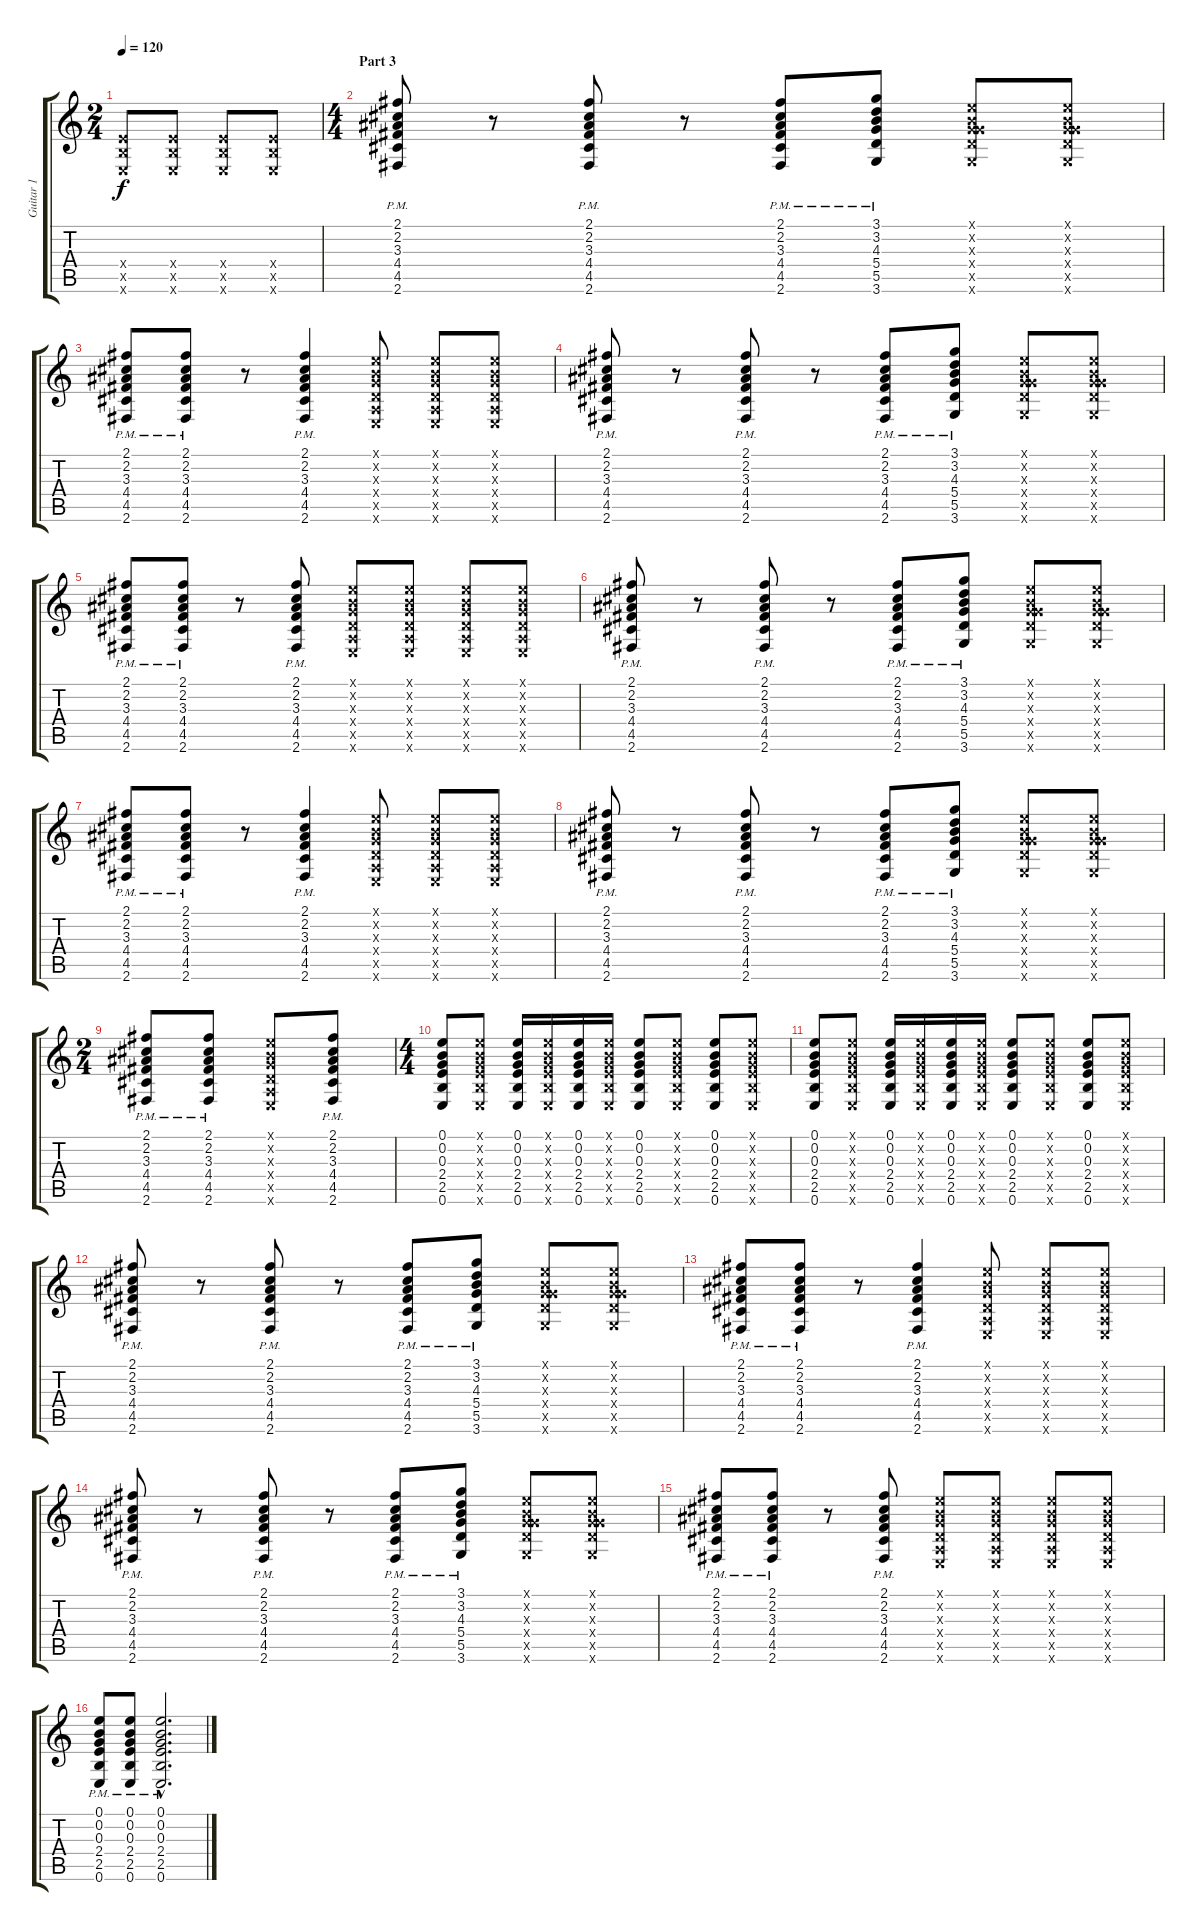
\track ("Guitar 1" "Guitar 1") {instrument acousticguitarnylon}
\staff {score tabs}
\tuning (E4 B3 G3 D3 A2 E2) {hide}
\ts (2 4)
\tempo 120
\clef g2
\ks c
(2.4{x} 2.5{x} 0.6{x}).8{dy f} (2.4{x} 2.5{x} 0.6{x}).8 (2.4{x} 2.5{x} 0.6{x}).8 (2.4{x} 2.5{x} 0.6{x}).8 |
\ts (4 4)
\section ("" "Part 3")
(2.1{pm} 2.2{pm} 3.3{pm} 4.4{pm} 4.5{pm} 2.6{pm}).8 r.8 (2.1{pm} 2.2{pm} 3.3{pm} 4.4{pm} 4.5{pm} 2.6{pm}).8 r.8 (2.1{pm} 2.2{pm} 3.3{pm} 4.4{pm} 4.5{pm} 2.6{pm}).8 (3.1{pm} 3.2{pm} 4.3{pm} 5.4{pm} 5.5{pm} 3.6{pm}).8 (0.1{x} 0.2{x} 0.3{x} 5.4{x} 5.5{x} 3.6{x}).8 (0.1{x} 0.2{x} 0.3{x} 5.4{x} 5.5{x} 3.6{x}).8 |
(2.1{pm} 2.2{pm} 3.3{pm} 4.4{pm} 4.5{pm} 2.6{pm}).8 (2.1{pm} 2.2{pm} 3.3{pm} 4.4{pm} 4.5{pm} 2.6{pm}).8 r.8 (2.1{pm} 2.2{pm} 3.3{pm} 4.4{pm} 4.5{pm} 2.6{pm}).4 (0.1{x} 0.2{x} 0.3{x} 0.4{x} 0.5{x} 0.6{x}).8 (0.1{x} 0.2{x} 0.3{x} 0.4{x} 0.5{x} 0.6{x}).8 (0.1{x} 0.2{x} 0.3{x} 0.4{x} 0.5{x} 0.6{x}).8 |
(2.1{pm} 2.2{pm} 3.3{pm} 4.4{pm} 4.5{pm} 2.6{pm}).8 r.8 (2.1{pm} 2.2{pm} 3.3{pm} 4.4{pm} 4.5{pm} 2.6{pm}).8 r.8 (2.1{pm} 2.2{pm} 3.3{pm} 4.4{pm} 4.5{pm} 2.6{pm}).8 (3.1{pm} 3.2{pm} 4.3{pm} 5.4{pm} 5.5{pm} 3.6{pm}).8 (0.1{x} 0.2{x} 0.3{x} 5.4{x} 5.5{x} 3.6{x}).8 (0.1{x} 0.2{x} 0.3{x} 5.4{x} 5.5{x} 3.6{x}).8 |
(2.1{pm} 2.2{pm} 3.3{pm} 4.4{pm} 4.5{pm} 2.6{pm}).8 (2.1{pm} 2.2{pm} 3.3{pm} 4.4{pm} 4.5{pm} 2.6{pm}).8 r.8 (2.1{pm} 2.2{pm} 3.3{pm} 4.4{pm} 4.5{pm} 2.6{pm}).8 (0.1{x} 0.2{x} 0.3{x} 0.4{x} 0.5{x} 0.6{x}).8 (0.1{x} 0.2{x} 0.3{x} 0.4{x} 0.5{x} 0.6{x}).8 (0.1{x} 0.2{x} 0.3{x} 0.4{x} 0.5{x} 0.6{x}).8 (0.1{x} 0.2{x} 0.3{x} 0.4{x} 0.5{x} 0.6{x}).8 |
(2.1{pm} 2.2{pm} 3.3{pm} 4.4{pm} 4.5{pm} 2.6{pm}).8 r.8 (2.1{pm} 2.2{pm} 3.3{pm} 4.4{pm} 4.5{pm} 2.6{pm}).8 r.8 (2.1{pm} 2.2{pm} 3.3{pm} 4.4{pm} 4.5{pm} 2.6{pm}).8 (3.1{pm} 3.2{pm} 4.3{pm} 5.4{pm} 5.5{pm} 3.6{pm}).8 (0.1{x} 0.2{x} 0.3{x} 5.4{x} 5.5{x} 3.6{x}).8 (0.1{x} 0.2{x} 0.3{x} 5.4{x} 5.5{x} 3.6{x}).8 |
(2.1{pm} 2.2{pm} 3.3{pm} 4.4{pm} 4.5{pm} 2.6{pm}).8 (2.1{pm} 2.2{pm} 3.3{pm} 4.4{pm} 4.5{pm} 2.6{pm}).8 r.8 (2.1{pm} 2.2{pm} 3.3{pm} 4.4{pm} 4.5{pm} 2.6{pm}).4 (0.1{x} 0.2{x} 0.3{x} 0.4{x} 0.5{x} 0.6{x}).8 (0.1{x} 0.2{x} 0.3{x} 0.4{x} 0.5{x} 0.6{x}).8 (0.1{x} 0.2{x} 0.3{x} 0.4{x} 0.5{x} 0.6{x}).8 |
(2.1{pm} 2.2{pm} 3.3{pm} 4.4{pm} 4.5{pm} 2.6{pm}).8 r.8 (2.1{pm} 2.2{pm} 3.3{pm} 4.4{pm} 4.5{pm} 2.6{pm}).8 r.8 (2.1{pm} 2.2{pm} 3.3{pm} 4.4{pm} 4.5{pm} 2.6{pm}).8 (3.1{pm} 3.2{pm} 4.3{pm} 5.4{pm} 5.5{pm} 3.6{pm}).8 (0.1{x} 0.2{x} 0.3{x} 5.4{x} 5.5{x} 3.6{x}).8 (0.1{x} 0.2{x} 0.3{x} 5.4{x} 5.5{x} 3.6{x}).8 |
\ts (2 4)
(2.1{pm} 2.2{pm} 3.3{pm} 4.4{pm} 4.5{pm} 2.6{pm}).8 (2.1{pm} 2.2{pm} 3.3{pm} 4.4{pm} 4.5{pm} 2.6{pm}).8 (0.1{x} 0.2{x} 0.3{x} 0.4{x} 0.5{x} 0.6{x}).8 (2.1{pm} 2.2{pm} 3.3{pm} 4.4{pm} 4.5{pm} 2.6{pm}).8 |
\ts (4 4)
(0.1 0.2 0.3 2.4 2.5 0.6).8 (0.1{x} 0.2{x} 0.3{x} 2.4{x} 2.5{x} 0.6{x}).8 (0.1 0.2 0.3 2.4 2.5 0.6).16 (0.1{x} 0.2{x} 0.3{x} 2.4{x} 2.5{x} 0.6{x}).16 (0.1 0.2 0.3 2.4 2.5 0.6).16 (0.1{x} 0.2{x} 0.3{x} 2.4{x} 2.5{x} 0.6{x}).16 (0.1 0.2 0.3 2.4 2.5 0.6).8 (0.1{x} 0.2{x} 0.3{x} 2.4{x} 2.5{x} 0.6{x}).8 (0.1 0.2 0.3 2.4 2.5 0.6).8 (0.1{x} 0.2{x} 0.3{x} 2.4{x} 2.5{x} 0.6{x}).8 |
(0.1 0.2 0.3 2.4 2.5 0.6).8 (0.1{x} 0.2{x} 0.3{x} 2.4{x} 2.5{x} 0.6{x}).8 (0.1 0.2 0.3 2.4 2.5 0.6).16 (0.1{x} 0.2{x} 0.3{x} 2.4{x} 2.5{x} 0.6{x}).16 (0.1 0.2 0.3 2.4 2.5 0.6).16 (0.1{x} 0.2{x} 0.3{x} 2.4{x} 2.5{x} 0.6{x}).16 (0.1 0.2 0.3 2.4 2.5 0.6).8 (0.1{x} 0.2{x} 0.3{x} 2.4{x} 2.5{x} 0.6{x}).8 (0.1 0.2 0.3 2.4 2.5 0.6).8 (0.1{x} 0.2{x} 0.3{x} 2.4{x} 2.5{x} 0.6{x}).8 |
(2.1{pm} 2.2{pm} 3.3{pm} 4.4{pm} 4.5{pm} 2.6{pm}).8 r.8 (2.1{pm} 2.2{pm} 3.3{pm} 4.4{pm} 4.5{pm} 2.6{pm}).8 r.8 (2.1{pm} 2.2{pm} 3.3{pm} 4.4{pm} 4.5{pm} 2.6{pm}).8 (3.1{pm} 3.2{pm} 4.3{pm} 5.4{pm} 5.5{pm} 3.6{pm}).8 (0.1{x} 0.2{x} 0.3{x} 5.4{x} 5.5{x} 3.6{x}).8 (0.1{x} 0.2{x} 0.3{x} 5.4{x} 5.5{x} 3.6{x}).8 |
(2.1{pm} 2.2{pm} 3.3{pm} 4.4{pm} 4.5{pm} 2.6{pm}).8 (2.1{pm} 2.2{pm} 3.3{pm} 4.4{pm} 4.5{pm} 2.6{pm}).8 r.8 (2.1{pm} 2.2{pm} 3.3{pm} 4.4{pm} 4.5{pm} 2.6{pm}).4 (0.1{x} 0.2{x} 0.3{x} 0.4{x} 0.5{x} 0.6{x}).8 (0.1{x} 0.2{x} 0.3{x} 0.4{x} 0.5{x} 0.6{x}).8 (0.1{x} 0.2{x} 0.3{x} 0.4{x} 0.5{x} 0.6{x}).8 |
(2.1{pm} 2.2{pm} 3.3{pm} 4.4{pm} 4.5{pm} 2.6{pm}).8 r.8 (2.1{pm} 2.2{pm} 3.3{pm} 4.4{pm} 4.5{pm} 2.6{pm}).8 r.8 (2.1{pm} 2.2{pm} 3.3{pm} 4.4{pm} 4.5{pm} 2.6{pm}).8 (3.1{pm} 3.2{pm} 4.3{pm} 5.4{pm} 5.5{pm} 3.6{pm}).8 (0.1{x} 0.2{x} 0.3{x} 5.4{x} 5.5{x} 3.6{x}).8 (0.1{x} 0.2{x} 0.3{x} 5.4{x} 5.5{x} 3.6{x}).8 |
(2.1{pm} 2.2{pm} 3.3{pm} 4.4{pm} 4.5{pm} 2.6{pm}).8 (2.1{pm} 2.2{pm} 3.3{pm} 4.4{pm} 4.5{pm} 2.6{pm}).8 r.8 (2.1{pm} 2.2{pm} 3.3{pm} 4.4{pm} 4.5{pm} 2.6{pm}).8 (0.1{x} 0.2{x} 0.3{x} 0.4{x} 0.5{x} 0.6{x}).8 (0.1{x} 0.2{x} 0.3{x} 0.4{x} 0.5{x} 0.6{x}).8 (0.1{x} 0.2{x} 0.3{x} 0.4{x} 0.5{x} 0.6{x}).8 (0.1{x} 0.2{x} 0.3{x} 0.4{x} 0.5{x} 0.6{x}).8 |
(0.1{pm} 0.2{pm} 0.3{pm} 2.4{pm} 2.5{pm} 0.6{pm}).8 (0.1{pm} 0.2{pm} 0.3{pm} 2.4{pm} 2.5{pm} 0.6{pm}).8 (0.1{hac pm} 0.2{hac pm} 0.3{hac pm} 2.4{hac pm} 2.5{hac pm} 0.6{hac pm}).2{d}
